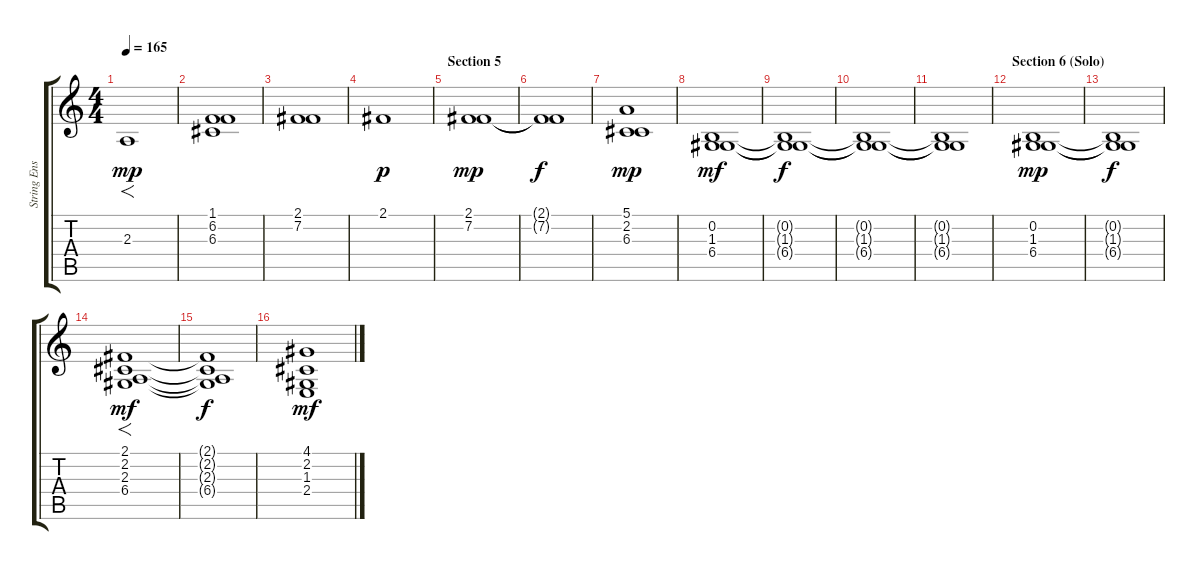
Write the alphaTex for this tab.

\track ("String Ensemble" "String Ens") {instrument stringensemble1}
\staff {score tabs}
\tuning (E4 B3 G3 D3 A2 E2) {hide}
\ts (4 4)
\tempo 165
\clef g2
\ks c
2.3.1{f dy mp} |
(1.1 6.2 6.3).1 |
(2.1 7.2).1 |
2.1.1{dy p} |
\section ("" "Section 5")
(2.1 7.2).1{dy mp} |
(2.1{t} 7.2{t}).1{dy f volume 5} |
(5.1 2.2 6.3).1{dy mp volume 10} |
(0.2 1.3 6.4).1{dy mf} |
(0.2{t} 1.3{t} 6.4{t}).1{dy f} |
(0.2{t} 1.3{t} 6.4{t}).1{volume 8} |
(0.2{t} 1.3{t} 6.4{t}).1 |
\section ("" "Section 6 (Solo)")
(0.2 1.3 6.4).1{dy mp volume 11} |
(0.2{t} 1.3{t} 6.4{t}).1{dy f} |
(2.1 2.2 2.3 6.4).1{f dy mf} |
(2.1{t} 2.2{t} 2.3{t} 6.4{t}).1{dy f} |
(4.1 2.2 1.3 2.4).1{dy mf}
